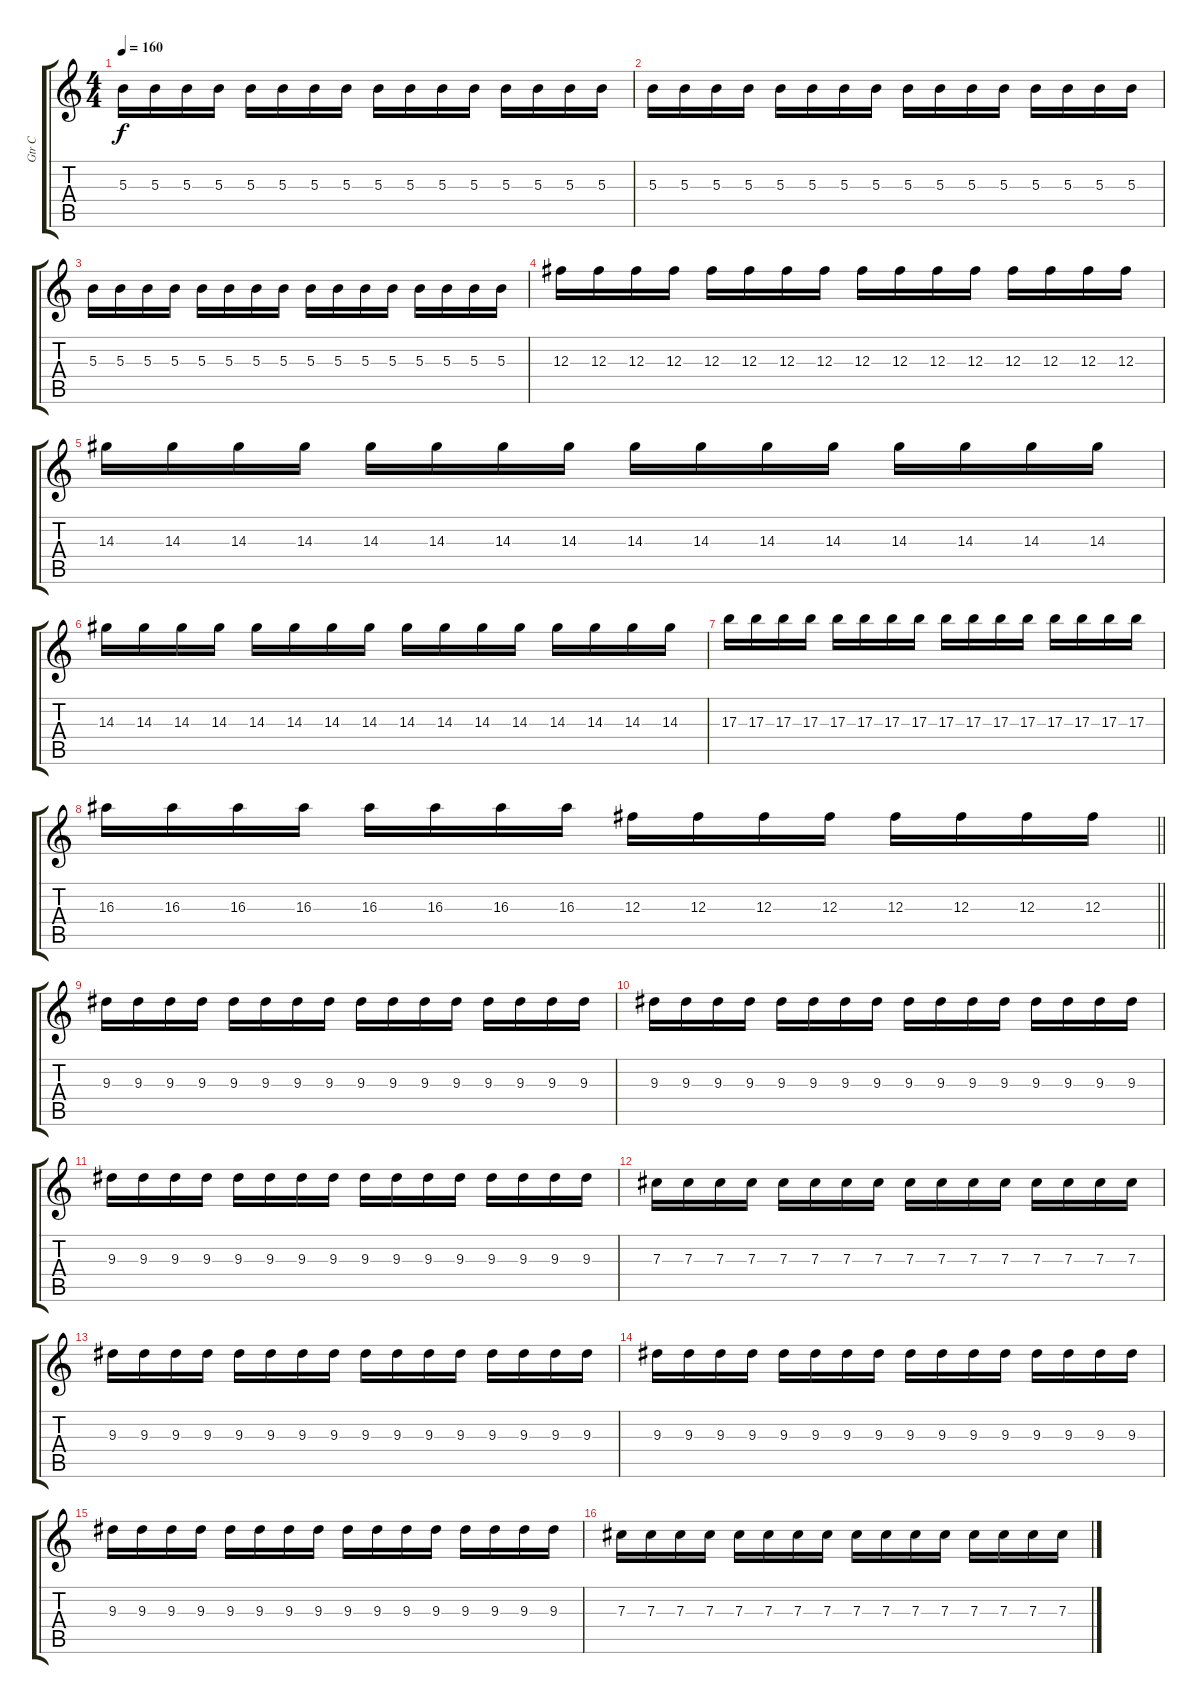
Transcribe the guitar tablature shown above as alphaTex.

\track ("Gtr C" "Gtr C") {instrument distortionguitar}
\staff {score tabs}
\tuning (Eb4 Bb3 Gb3 Db3 Ab2 Db2) {hide}
\ts (4 4)
\tempo 160
\clef g2
\ks c
5.3.16{dy f} 5.3.16 5.3.16 5.3.16 5.3.16 5.3.16 5.3.16 5.3.16 5.3.16 5.3.16 5.3.16 5.3.16 5.3.16 5.3.16 5.3.16 5.3.16 |
5.3.16 5.3.16 5.3.16 5.3.16 5.3.16 5.3.16 5.3.16 5.3.16 5.3.16 5.3.16 5.3.16 5.3.16 5.3.16 5.3.16 5.3.16 5.3.16 |
5.3.16 5.3.16 5.3.16 5.3.16 5.3.16 5.3.16 5.3.16 5.3.16 5.3.16 5.3.16 5.3.16 5.3.16 5.3.16 5.3.16 5.3.16 5.3.16 |
12.3.16 12.3.16 12.3.16 12.3.16 12.3.16 12.3.16 12.3.16 12.3.16 12.3.16 12.3.16 12.3.16 12.3.16 12.3.16 12.3.16 12.3.16 12.3.16 |
14.3.16 14.3.16 14.3.16 14.3.16 14.3.16 14.3.16 14.3.16 14.3.16 14.3.16 14.3.16 14.3.16 14.3.16 14.3.16 14.3.16 14.3.16 14.3.16 |
14.3.16 14.3.16 14.3.16 14.3.16 14.3.16 14.3.16 14.3.16 14.3.16 14.3.16 14.3.16 14.3.16 14.3.16 14.3.16 14.3.16 14.3.16 14.3.16 |
17.3.16 17.3.16 17.3.16 17.3.16 17.3.16 17.3.16 17.3.16 17.3.16 17.3.16 17.3.16 17.3.16 17.3.16 17.3.16 17.3.16 17.3.16 17.3.16 |
\barLineRight lightlight
16.3.16 16.3.16 16.3.16 16.3.16 16.3.16 16.3.16 16.3.16 16.3.16 12.3.16 12.3.16 12.3.16 12.3.16 12.3.16 12.3.16 12.3.16 12.3.16 |
9.3.16{volume 12} 9.3.16 9.3.16 9.3.16 9.3.16 9.3.16 9.3.16 9.3.16 9.3.16 9.3.16 9.3.16 9.3.16 9.3.16 9.3.16 9.3.16 9.3.16 |
9.3.16 9.3.16 9.3.16 9.3.16 9.3.16 9.3.16 9.3.16 9.3.16 9.3.16 9.3.16 9.3.16 9.3.16 9.3.16 9.3.16 9.3.16 9.3.16 |
9.3.16 9.3.16 9.3.16 9.3.16 9.3.16 9.3.16 9.3.16 9.3.16 9.3.16 9.3.16 9.3.16 9.3.16 9.3.16 9.3.16 9.3.16 9.3.16 |
7.3.16 7.3.16 7.3.16 7.3.16 7.3.16 7.3.16 7.3.16 7.3.16 7.3.16 7.3.16 7.3.16 7.3.16 7.3.16 7.3.16 7.3.16 7.3.16 |
9.3.16{volume 8} 9.3.16 9.3.16 9.3.16 9.3.16 9.3.16 9.3.16 9.3.16 9.3.16 9.3.16 9.3.16 9.3.16 9.3.16 9.3.16 9.3.16 9.3.16 |
9.3.16 9.3.16 9.3.16 9.3.16 9.3.16 9.3.16 9.3.16 9.3.16 9.3.16 9.3.16 9.3.16 9.3.16 9.3.16 9.3.16 9.3.16 9.3.16 |
9.3.16 9.3.16 9.3.16 9.3.16 9.3.16 9.3.16 9.3.16 9.3.16 9.3.16 9.3.16 9.3.16 9.3.16 9.3.16 9.3.16 9.3.16 9.3.16 |
7.3.16 7.3.16 7.3.16 7.3.16 7.3.16 7.3.16 7.3.16 7.3.16 7.3.16 7.3.16 7.3.16 7.3.16 7.3.16 7.3.16 7.3.16 7.3.16
